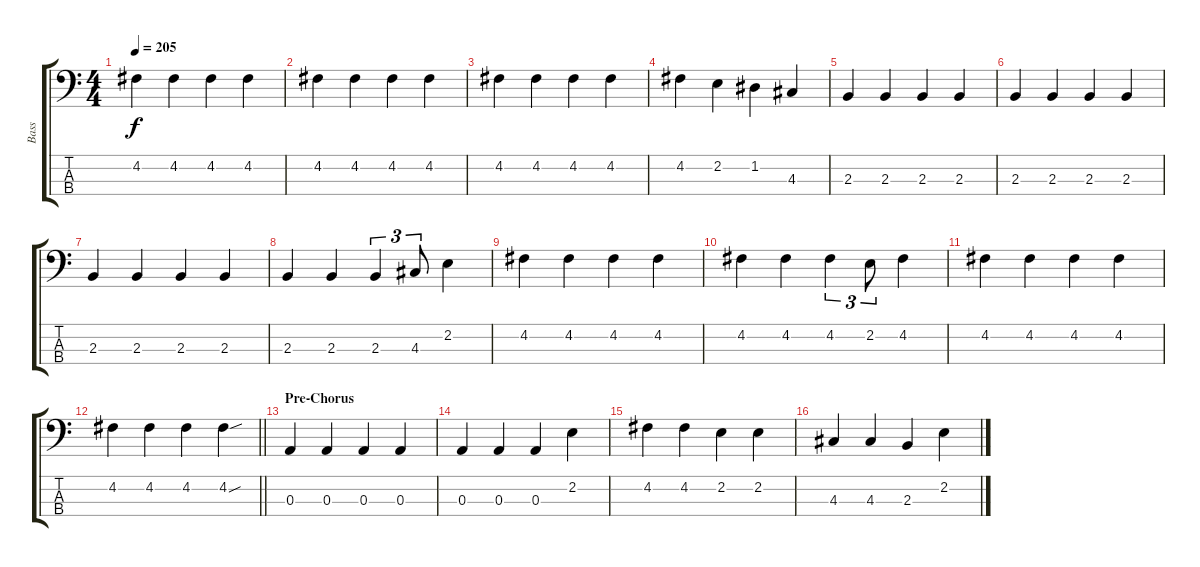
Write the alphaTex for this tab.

\track ("Bass" "Bass") {instrument electricbasspick}
\staff {score tabs}
\tuning (G2 D2 A1 E1) {hide}
\ts (4 4)
\tempo 205
\clef f4
\ks c
4.2.4{dy f} 4.2.4 4.2.4 4.2.4 |
4.2.4 4.2.4 4.2.4 4.2.4 |
4.2.4 4.2.4 4.2.4 4.2.4 |
4.2.4 2.2.4 1.2.4 4.3.4 |
2.3.4 2.3.4 2.3.4 2.3.4 |
2.3.4 2.3.4 2.3.4 2.3.4 |
2.3.4 2.3.4 2.3.4 2.3.4 |
2.3.4 2.3.4 2.3.4{tu (3 2)} 4.3.8{tu (3 2)} 2.2.4 |
4.2.4 4.2.4 4.2.4 4.2.4 |
4.2.4 4.2.4 4.2.4{tu (3 2)} 2.2.8{tu (3 2)} 4.2.4 |
4.2.4 4.2.4 4.2.4 4.2.4 |
\barLineRight lightlight
4.2.4 4.2.4 4.2.4 4.2{sou}.4 |
\section ("" "Pre-Chorus")
0.3.4 0.3.4 0.3.4 0.3.4 |
0.3.4 0.3.4 0.3.4 2.2.4 |
4.2.4 4.2.4 2.2.4 2.2.4 |
4.3.4 4.3.4 2.3.4 2.2.4
